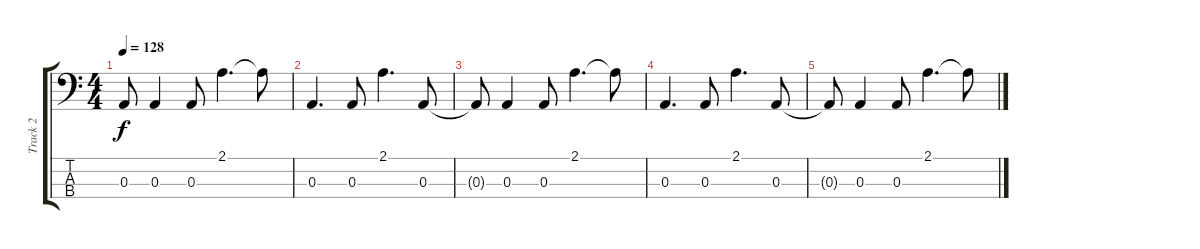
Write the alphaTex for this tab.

\track ("Track 2" "Track 2") {instrument electricbassfinger}
\staff {score tabs}
\tuning (G2 D2 A1 E1) {hide}
\ts (4 4)
\tempo 128
\clef f4
\ks c
0.3{t}.8{dy f} 0.3.4 0.3.8 2.1.4{d} 2.1{t}.8 |
0.3.4{d} 0.3.8 2.1.4{d} 0.3.8 |
0.3{t}.8 0.3.4 0.3.8 2.1.4{d} 2.1{t}.8 |
0.3.4{d} 0.3.8 2.1.4{d} 0.3.8 |
0.3{t}.8 0.3.4 0.3.8 2.1.4{d} 2.1{t}.8
